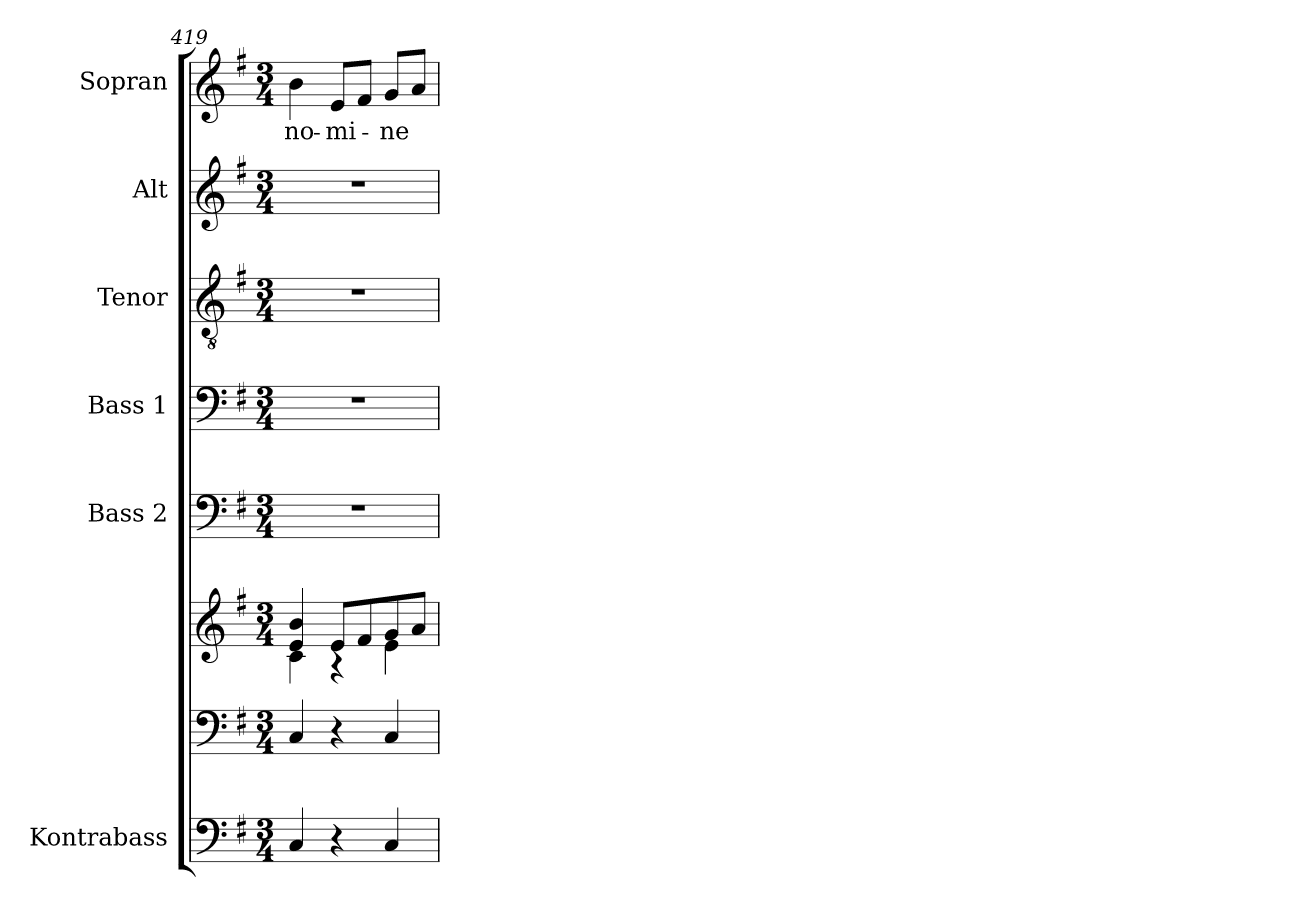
**kern	**kern	**kern	**kern	**kern	**kern	**kern	**kern	**text
*part7	*part6	*part6	*part5	*part4	*part3	*part2	*part1	*part1
*staff8	*staff7	*staff6	*staff5	*staff4	*staff3	*staff2	*staff1	*staff1
*I"Kontrabass	*	*	*I"Bass 2	*I"Bass 1	*I"Tenor	*I"Alt	*I"Sopran	*
*I'Kb.	*	*	*I'B. 2	*I'B. 1	*I'T.	*I'A.	*I'S.	*
*clefF4	*clefF4	*clefG2	*clefF4	*clefF4	*clefGv2	*clefG2	*clefG2	*
*ITrd7c12	*	*	*	*	*	*	*	*
*k[f#]	*k[f#]	*k[f#]	*k[f#]	*k[f#]	*k[f#]	*k[f#]	*k[f#]	*
*G:	*G:	*G:	*G:	*G:	*G:	*G:	*G:	*
*M3/4	*M3/4	*M3/4	*M3/4	*M3/4	*M3/4	*M3/4	*M3/4	*
=419	=419	=419	=419	=419	=419	=419	=419	=419
*	*	*^	*	*	*	*	*	*
!	!	!	!	!	!	!	!	!	!LO:LY:b
4CC/	4C/	4e/ 4b/	4c\	2.r	2.r	2.r	2.r	4b\	no-
!	!	!	!	!	!	!	!	!	!LO:LY:b
4r	4r	8e/L	4rG	.	.	.	.	8e/L	-mi-
.	.	8f#/	.	.	.	.	.	8f#/J	.
!	!	!	!	!	!	!	!	!	!LO:LY:b
4CC/	4C/	8g/	4e\	.	.	.	.	8g/L	-ne
.	.	8a/J	.	.	.	.	.	8a/J	.
*	*	*v	*v	*	*	*	*	*	*
=	=	=	=	=	=	=	=	=
*-	*-	*-	*-	*-	*-	*-	*-	*-
